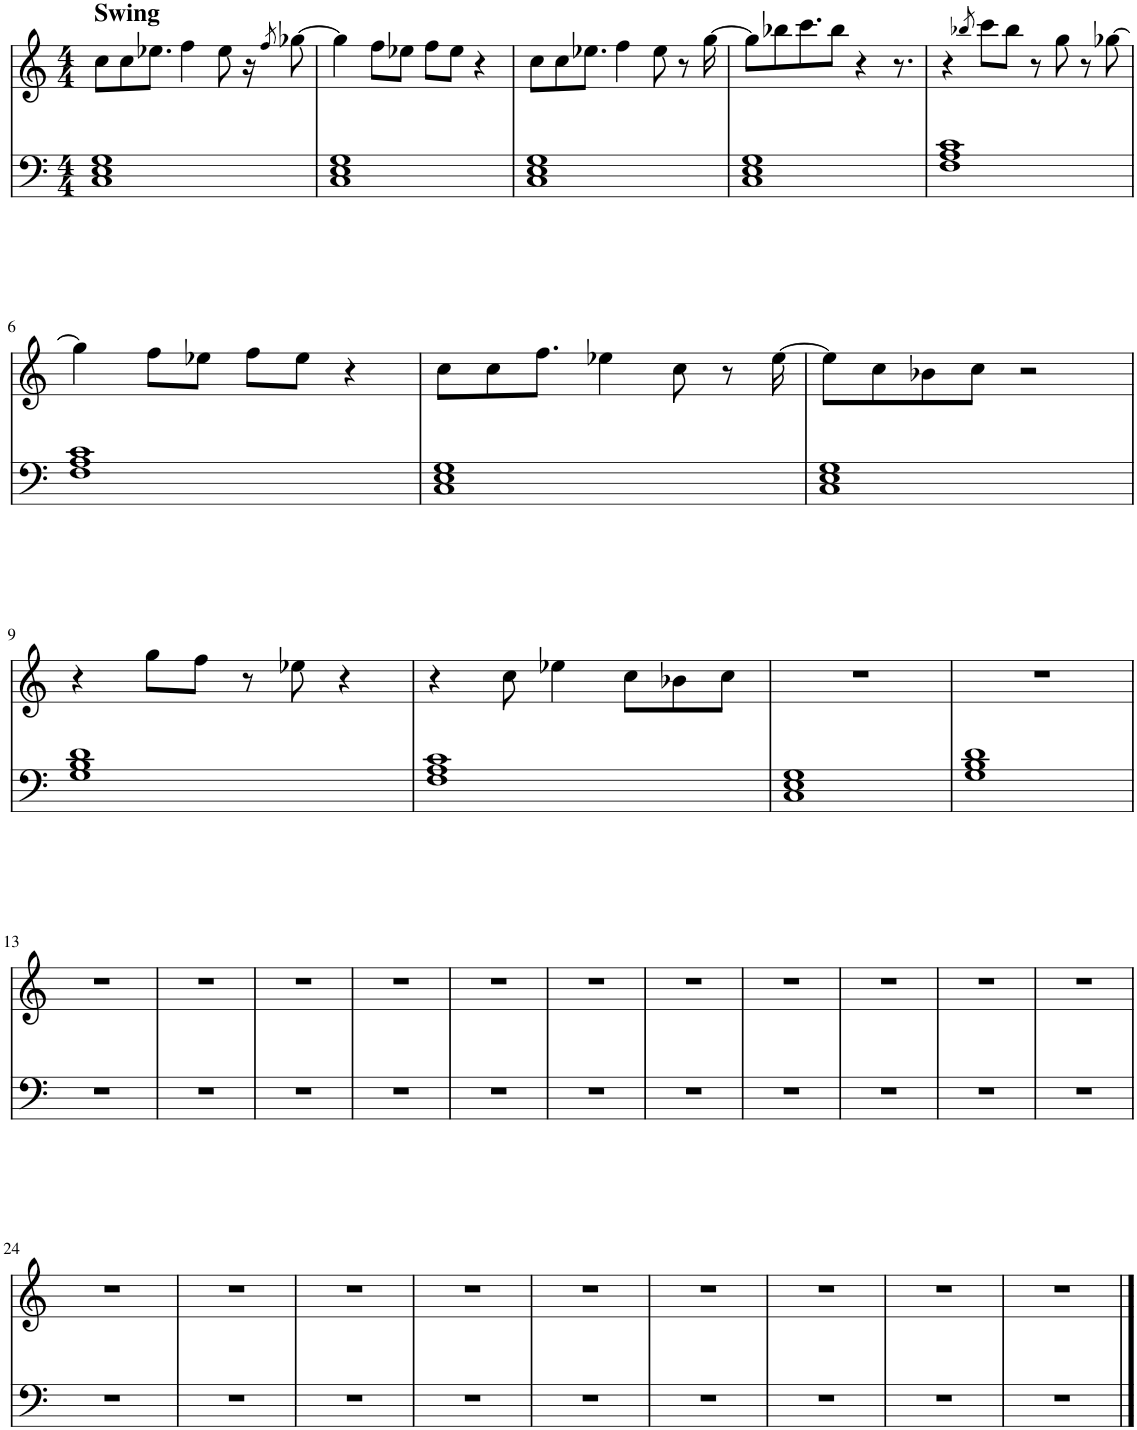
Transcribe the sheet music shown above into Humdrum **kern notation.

**kern	**kern
*part1	*part1
*staff2	*staff1
*I"Piano	*
*I'Pno.	*
*clefF4	*clefG2
*k[]	*k[]
*M4/4	*M4/4
=1	=1
!	!LO:TX:a:B:t=Swing
1C 1E 1G	8cc\L
.	8cc\
.	8.ee-X\J
.	4ff\
.	8ee-\
.	16r
.	8qff/
.	[8gg-X\
=2	=2
1C 1E 1G	4gg-\]
.	8ff\L
.	8ee-X\J
.	8ff\L
.	8ee-\J
.	4r
=3	=3
1C 1E 1G	8cc\L
.	8cc\
.	8.ee-X\J
.	4ff\
.	8ee-\
.	8r
.	[16gg\
=4	=4
1C 1E 1G	8gg\L]
.	8bb-X\
.	8.ccc\
.	8bb-\J
.	4r
.	8.r
=5	=5
1F 1A 1c	4r
.	8qbb-X/
.	8ccc\L
.	8bb-\J
.	8r
.	8gg\
.	8r
.	[8gg-X\
!!LO:LB:g=z
=6	=6
1F 1A 1c	4gg-\]
.	8ff\L
.	8ee-X\J
.	8ff\L
.	8ee-\J
.	4r
=7	=7
1C 1E 1G	8cc\L
.	8cc\
.	8.ff\J
.	4ee-X\
.	8cc\
.	8r
.	[16ee-\
=8	=8
1C 1E 1G	8ee-\L]
.	8cc\
.	8b-X\
.	8cc\J
.	2r
!!LO:LB:g=z
=9	=9
1G 1B 1d	4r
.	8gg\L
.	8ff\J
.	8r
.	8ee-X\
.	4r
=10	=10
1F 1A 1c	4r
.	8cc\
.	4ee-X\
.	8cc\L
.	8b-X\
.	8cc\J
=11	=11
1C 1E 1G	1r
=12	=12
1G 1B 1d	1r
!!LO:LB:g=z
=13	=13
1r	1r
=14	=14
1r	1r
=15	=15
1r	1r
=16	=16
1r	1r
=17	=17
1r	1r
=18	=18
1r	1r
=19	=19
1r	1r
=20	=20
1r	1r
=21	=21
1r	1r
=22	=22
1r	1r
=23	=23
1r	1r
!!LO:LB:g=z
=24	=24
1r	1r
=25	=25
1r	1r
=26	=26
1r	1r
=27	=27
1r	1r
=28	=28
1r	1r
=29	=29
1r	1r
=30	=30
1r	1r
=31	=31
1r	1r
=32	=32
1r	1r
==	==
*-	*-
